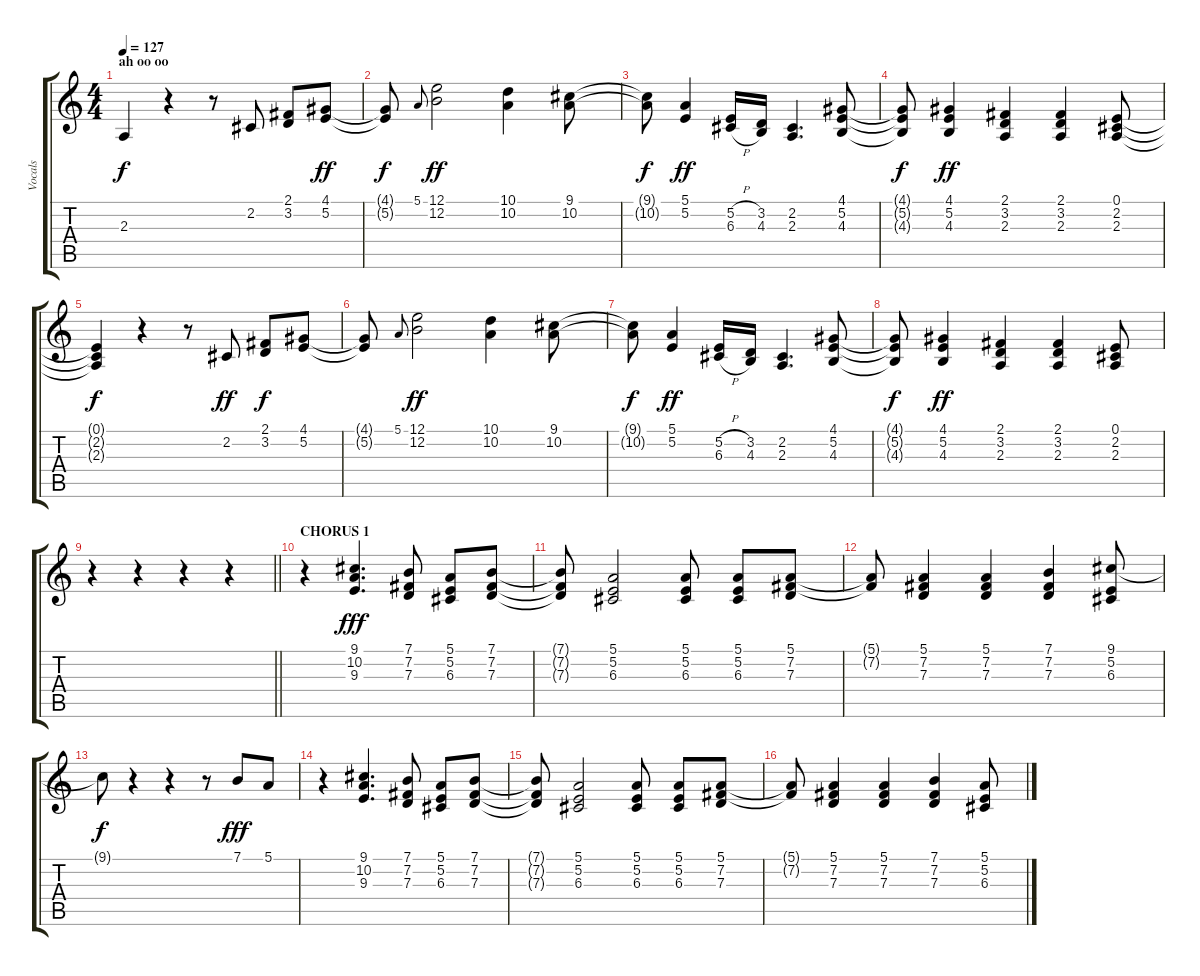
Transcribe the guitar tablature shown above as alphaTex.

\track ("Vocals" "Vocals") {instrument trombone}
\staff {score tabs}
\tuning (E4 B3 G3 D3 A2 E2) {hide}
\ts (4 4)
\section ("" "ah oo oo")
\tempo 127
\clef g2
\ks c
2.3{t}.4{dy f} r.4 r.8 2.2.8 (2.1 3.2).8 (4.1 5.2).8{dy ff} |
(4.1{t} 5.2{t}).8{dy f} 5.1.8{gr onbeat} (12.1 12.2).2{dy ff} (10.1 10.2).4 (9.1 10.2).8 |
(9.1{t} 10.2{t}).8{dy f} (5.1 5.2).4{dy ff} (5.2{h} 6.3{h}).16 (3.2 4.3).16 (2.2 2.3).4{d} (4.1 5.2 4.3).8 |
(4.1{t} 5.2{t} 4.3{t}).8{dy f} (4.1 5.2 4.3).4{dy ff} (2.1 3.2 2.3).4 (2.1 3.2 2.3).4 (0.1 2.2 2.3).8 |
(0.1{t} 2.2{t} 2.3{t}).4{dy f} r.4 r.8 2.2.8{dy ff} (2.1 3.2).8{dy f} (4.1 5.2).8 |
(4.1{t} 5.2{t}).8 5.1.8{gr onbeat} (12.1 12.2).2{dy ff} (10.1 10.2).4 (9.1 10.2).8 |
(9.1{t} 10.2{t}).8{dy f} (5.1 5.2).4{dy ff} (5.2{h} 6.3{h}).16 (3.2 4.3).16 (2.2 2.3).4{d} (4.1 5.2 4.3).8 |
(4.1{t} 5.2{t} 4.3{t}).8{dy f} (4.1 5.2 4.3).4{dy ff} (2.1 3.2 2.3).4 (2.1 3.2 2.3).4 (0.1 2.2 2.3).8 |
\barLineRight lightlight
r.4 r.4 r.4 r.4 |
\section ("" "CHORUS 1")
r.4 (9.1 10.2 9.3).4{d dy fff} (7.1 7.2 7.3).8 (5.1 5.2 6.3).8 (7.1 7.2 7.3).8 |
(7.1{t} 7.2{t} 7.3{t}).8 (5.1 5.2 6.3).2 (5.1 5.2 6.3).8 (5.1 5.2 6.3).8 (5.1 7.2 7.3).8 |
(5.1{t} 7.2{t}).8 (5.1 7.2 7.3).4 (5.1 7.2 7.3).4 (7.1 7.2 7.3).4 (9.1 5.2 6.3).8 |
9.1{t}.8{dy f} r.4 r.4 r.8 7.1.8{dy fff} 5.1.8 |
r.4 (9.1 10.2 9.3).4{d} (7.1 7.2 7.3).8 (5.1 5.2 6.3).8 (7.1 7.2 7.3).8 |
(7.1{t} 7.2{t} 7.3{t}).8 (5.1 5.2 6.3).2 (5.1 5.2 6.3).8 (5.1 5.2 6.3).8 (5.1 7.2 7.3).8 |
(5.1{t} 7.2{t}).8 (5.1 7.2 7.3).4 (5.1 7.2 7.3).4 (7.1 7.2 7.3).4 (5.1 5.2 6.3).8
